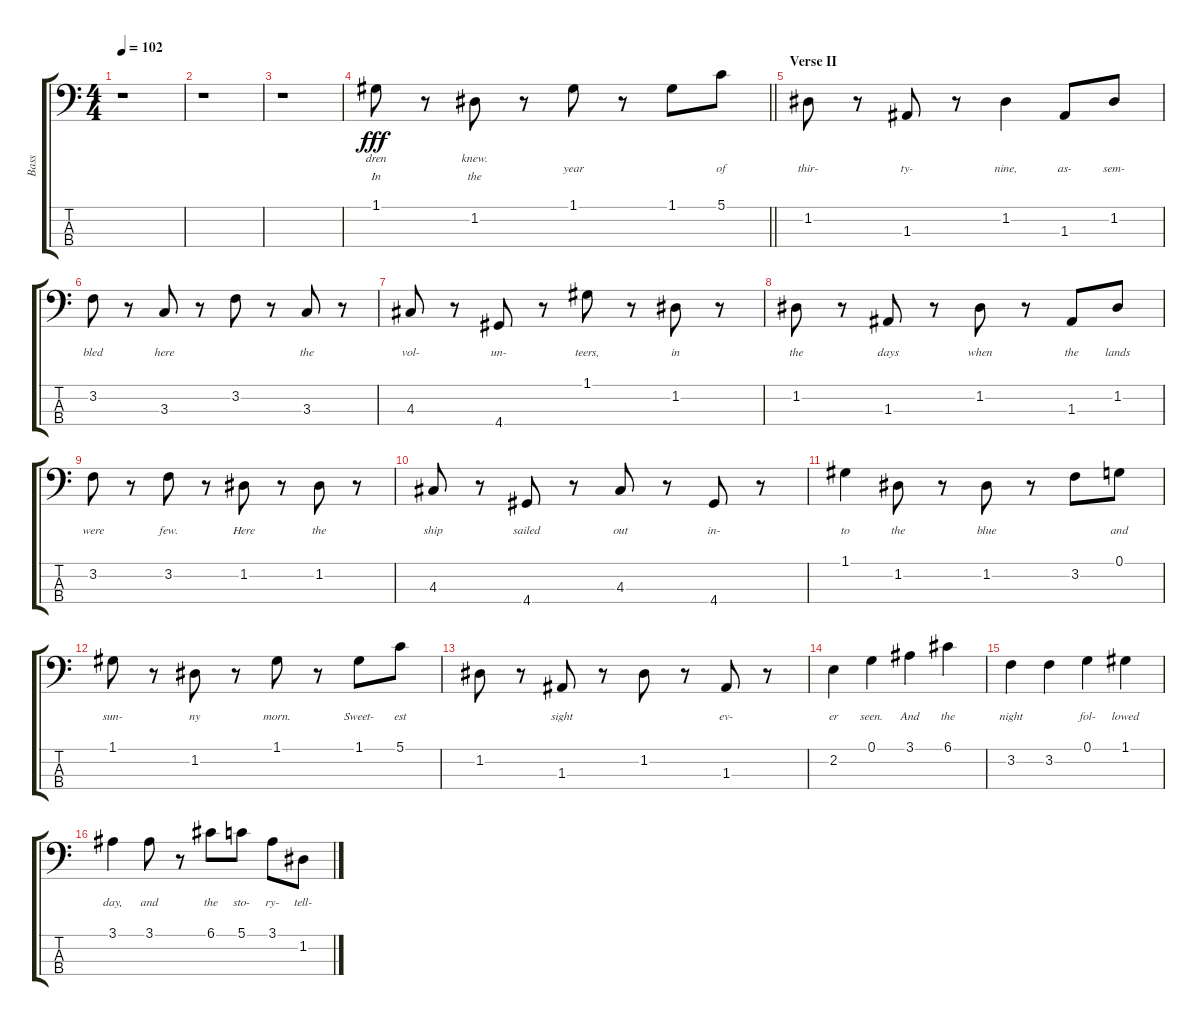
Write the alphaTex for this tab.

\track ("Bass" "Bass") {instrument acousticbass}
\staff {score tabs}
\tuning (G2 D2 A1 E1) {hide}
\ts (4 4)
\tempo 102
\clef f4
\ks c
r.1{dy fff} |
r.1 |
r.1 |
\barLineRight lightlight
1.1.8{lyrics (0 "dren") lyrics (1 "") lyrics (2 "In") lyrics (3 "") lyrics (4 "")} r.8 1.2.8{lyrics (0 "knew.") lyrics (1 "") lyrics (2 "the") lyrics (3 "") lyrics (4 "")} r.8 1.1.8{lyrics (0 "") lyrics (1 "") lyrics (2 "year") lyrics (3 "") lyrics (4 "")} r.8 1.1.8{lyrics (0 "") lyrics (1 "") lyrics (2 "") lyrics (3 "") lyrics (4 "")} 5.1.8{lyrics (0 "") lyrics (1 "") lyrics (2 "of") lyrics (3 "") lyrics (4 "")} |
\section ("" "Verse II")
1.2.8{lyrics (0 "") lyrics (1 "") lyrics (2 "thir-") lyrics (3 "") lyrics (4 "")} r.8 1.3.8{lyrics (0 "") lyrics (1 "") lyrics (2 "ty-") lyrics (3 "") lyrics (4 "")} r.8 1.2.4{lyrics (0 "") lyrics (1 "") lyrics (2 "nine,") lyrics (3 "") lyrics (4 "")} 1.3.8{lyrics (0 "") lyrics (1 "") lyrics (2 "as-") lyrics (3 "") lyrics (4 "")} 1.2.8{lyrics (0 "") lyrics (1 "") lyrics (2 "sem-") lyrics (3 "") lyrics (4 "")} |
3.2.8{lyrics (0 "") lyrics (1 "") lyrics (2 "bled") lyrics (3 "") lyrics (4 "")} r.8 3.3.8{lyrics (0 "") lyrics (1 "") lyrics (2 "here") lyrics (3 "") lyrics (4 "")} r.8 3.2.8{lyrics (0 "") lyrics (1 "") lyrics (2 "") lyrics (3 "") lyrics (4 "")} r.8 3.3.8{lyrics (0 "") lyrics (1 "") lyrics (2 "the") lyrics (3 "") lyrics (4 "")} r.8 |
4.3.8{lyrics (0 "") lyrics (1 "") lyrics (2 "vol-") lyrics (3 "") lyrics (4 "")} r.8 4.4.8{lyrics (0 "") lyrics (1 "") lyrics (2 "un-") lyrics (3 "") lyrics (4 "")} r.8 1.1.8{lyrics (0 "") lyrics (1 "") lyrics (2 "teers,") lyrics (3 "") lyrics (4 "")} r.8 1.2.8{lyrics (0 "") lyrics (1 "") lyrics (2 "in") lyrics (3 "") lyrics (4 "")} r.8 |
1.2.8{lyrics (0 "") lyrics (1 "") lyrics (2 "the") lyrics (3 "") lyrics (4 "")} r.8 1.3.8{lyrics (0 "") lyrics (1 "") lyrics (2 "days") lyrics (3 "") lyrics (4 "")} r.8 1.2.8{lyrics (0 "") lyrics (1 "") lyrics (2 "when") lyrics (3 "") lyrics (4 "")} r.8 1.3.8{lyrics (0 "") lyrics (1 "") lyrics (2 "the") lyrics (3 "") lyrics (4 "")} 1.2.8{lyrics (0 "") lyrics (1 "") lyrics (2 "lands") lyrics (3 "") lyrics (4 "")} |
3.2.8{lyrics (0 "") lyrics (1 "") lyrics (2 "were") lyrics (3 "") lyrics (4 "")} r.8 3.2.8{lyrics (0 "") lyrics (1 "") lyrics (2 "few.") lyrics (3 "") lyrics (4 "")} r.8 1.2.8{lyrics (0 "") lyrics (1 "") lyrics (2 "Here") lyrics (3 "") lyrics (4 "")} r.8 1.2.8{lyrics (0 "") lyrics (1 "") lyrics (2 "the") lyrics (3 "") lyrics (4 "")} r.8 |
4.3.8{lyrics (0 "") lyrics (1 "") lyrics (2 "ship") lyrics (3 "") lyrics (4 "")} r.8 4.4.8{lyrics (0 "") lyrics (1 "") lyrics (2 "sailed") lyrics (3 "") lyrics (4 "")} r.8 4.3.8{lyrics (0 "") lyrics (1 "") lyrics (2 "out") lyrics (3 "") lyrics (4 "")} r.8 4.4.8{lyrics (0 "") lyrics (1 "") lyrics (2 "in-") lyrics (3 "") lyrics (4 "")} r.8 |
1.1.4{lyrics (0 "") lyrics (1 "") lyrics (2 "to") lyrics (3 "") lyrics (4 "")} 1.2.8{lyrics (0 "") lyrics (1 "") lyrics (2 "the") lyrics (3 "") lyrics (4 "")} r.8 1.2.8{lyrics (0 "") lyrics (1 "") lyrics (2 "blue") lyrics (3 "") lyrics (4 "")} r.8 3.2.8{lyrics (0 "") lyrics (1 "") lyrics (2 "") lyrics (3 "") lyrics (4 "")} 0.1.8{lyrics (0 "") lyrics (1 "") lyrics (2 "and") lyrics (3 "") lyrics (4 "")} |
1.1.8{lyrics (0 "") lyrics (1 "") lyrics (2 "sun-") lyrics (3 "") lyrics (4 "")} r.8 1.2.8{lyrics (0 "") lyrics (1 "") lyrics (2 "ny") lyrics (3 "") lyrics (4 "")} r.8 1.1.8{lyrics (0 "") lyrics (1 "") lyrics (2 "morn.") lyrics (3 "") lyrics (4 "")} r.8 1.1.8{lyrics (0 "") lyrics (1 "") lyrics (2 "Sweet-") lyrics (3 "") lyrics (4 "")} 5.1.8{lyrics (0 "") lyrics (1 "") lyrics (2 "est") lyrics (3 "") lyrics (4 "")} |
1.2.8{lyrics (0 "") lyrics (1 "") lyrics (2 "") lyrics (3 "") lyrics (4 "")} r.8 1.3.8{lyrics (0 "") lyrics (1 "") lyrics (2 "sight") lyrics (3 "") lyrics (4 "")} r.8 1.2.8{lyrics (0 "") lyrics (1 "") lyrics (2 "") lyrics (3 "") lyrics (4 "")} r.8 1.3.8{lyrics (0 "") lyrics (1 "") lyrics (2 "ev-") lyrics (3 "") lyrics (4 "")} r.8 |
2.2.4{lyrics (0 "") lyrics (1 "") lyrics (2 "er") lyrics (3 "") lyrics (4 "")} 0.1.4{lyrics (0 "") lyrics (1 "") lyrics (2 "seen.") lyrics (3 "") lyrics (4 "")} 3.1.4{lyrics (0 "") lyrics (1 "") lyrics (2 "And") lyrics (3 "") lyrics (4 "")} 6.1.4{lyrics (0 "") lyrics (1 "") lyrics (2 "the") lyrics (3 "") lyrics (4 "")} |
3.2.4{lyrics (0 "") lyrics (1 "") lyrics (2 "night") lyrics (3 "") lyrics (4 "")} 3.2.4{lyrics (0 "") lyrics (1 "") lyrics (2 "") lyrics (3 "") lyrics (4 "")} 0.1.4{lyrics (0 "") lyrics (1 "") lyrics (2 "fol-") lyrics (3 "") lyrics (4 "")} 1.1.4{lyrics (0 "") lyrics (1 "") lyrics (2 "lowed") lyrics (3 "") lyrics (4 "")} |
3.1.4{lyrics (0 "") lyrics (1 "") lyrics (2 "day,") lyrics (3 "") lyrics (4 "")} 3.1.8{lyrics (0 "") lyrics (1 "") lyrics (2 "and") lyrics (3 "") lyrics (4 "")} r.8 6.1.8{lyrics (0 "") lyrics (1 "") lyrics (2 "the") lyrics (3 "") lyrics (4 "")} 5.1.8{lyrics (0 "") lyrics (1 "") lyrics (2 "sto-") lyrics (3 "") lyrics (4 "")} 3.1.8{lyrics (0 "") lyrics (1 "") lyrics (2 "ry-") lyrics (3 "") lyrics (4 "")} 1.2.8{lyrics (0 "") lyrics (1 "") lyrics (2 "tell-") lyrics (3 "") lyrics (4 "")}
